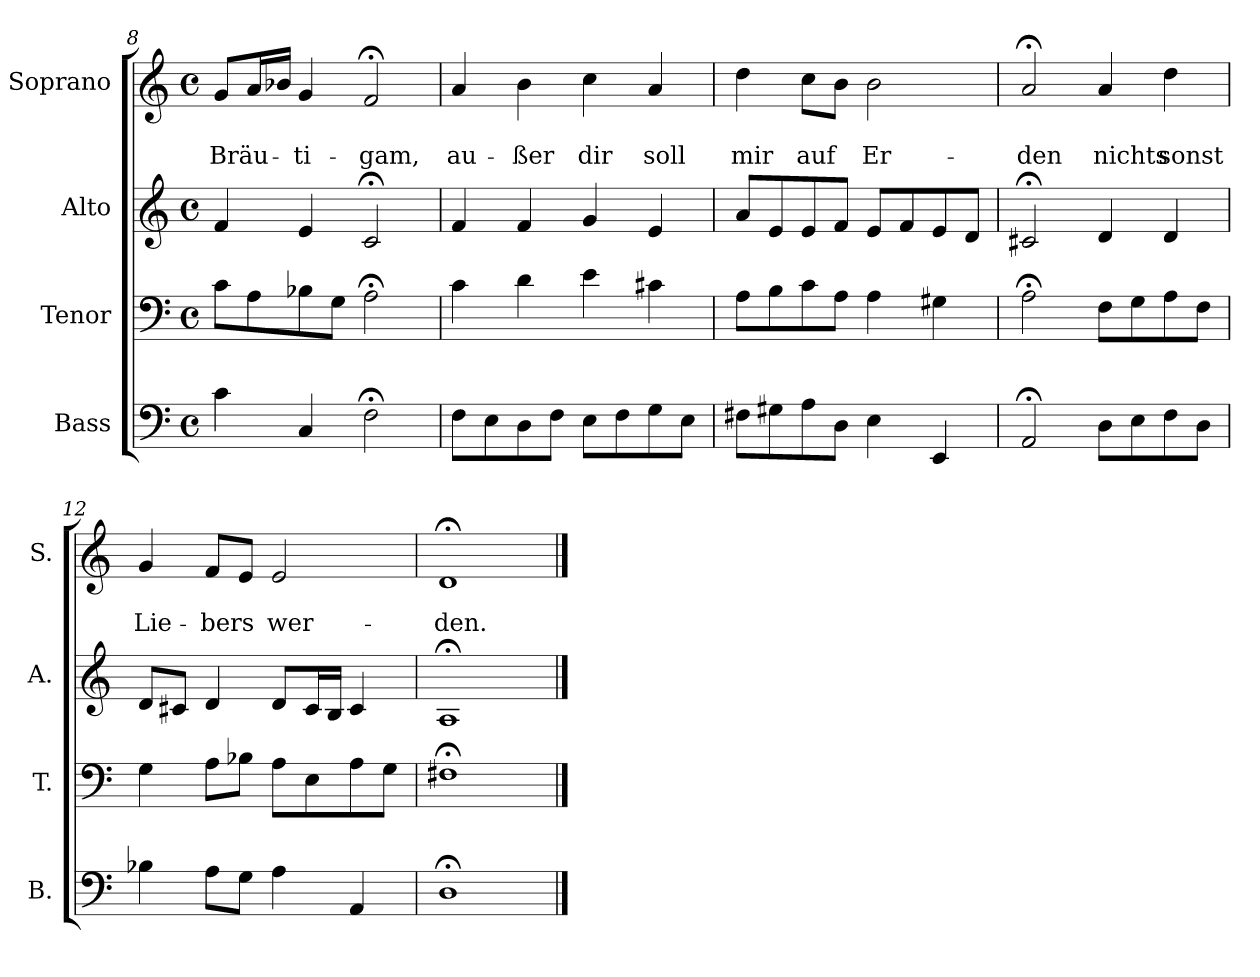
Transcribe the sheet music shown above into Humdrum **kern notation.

**kern	**kern	**kern	**kern	**text	**text
*part4	*part3	*part2	*part1	*part1	*part1
*staff4	*staff3	*staff2	*staff1	*staff1	*staff1
*I"Bass	*I"Tenor	*I"Alto	*I"Soprano	*	*
*I'B.	*I'T.	*I'A.	*I'S.	*	*
*clefF4	*clefF4	*clefG2	*clefG2	*	*
*k[]	*k[]	*k[]	*k[]	*	*
*a:	*a:	*a:	*a:	*	*
*M4/4	*M4/4	*M4/4	*M4/4	*	*
*met(c)	*met(c)	*met(c)	*met(c)	*	*
=8	=8	=8	=8	=8	=8
4c\	8c\L	4f/	8g/L	.	Bräu-
.	8A\	.	16a/L	.	.
.	.	.	16b-X/JJ	.	.
4C/	8B-X\	4e/	4g/	.	-ti-
.	8G\J	.	.	.	.
2F;<\	2A;<\	2c;</	2f;</	.	-gam,
!!LO:PB:g=z
=9	=9	=9	=9	=9	=9
8F\L	4c\	4f/	4a/	.	au-
8E\	.	.	.	.	.
8D\	4d\	4f/	4b\	.	-ßer
8F\J	.	.	.	.	.
8E\L	4e\	4g/	4cc\	.	dir
8F\	.	.	.	.	.
8G\	4c#X\	4e/	4a/	.	soll
8E\J	.	.	.	.	.
=10	=10	=10	=10	=10	=10
8F#X\L	8A\L	8a/L	4dd\	.	mir
8G#X\	8B\	8e/	.	.	.
8A\	8c\	8e/	8cc\L	.	auf
8D\J	8A\J	8f/J	8b\J	.	.
4E\	4A\	8e/L	2b\	.	Er-
.	.	8f/	.	.	.
4EE/	4G#X\	8e/	.	.	.
.	.	8d/J	.	.	.
=11	=11	=11	=11	=11	=11
2AA;</	2A;<\	2c#X;</	2a;</	.	-den
8D\L	8F\L	4d/	4a/	.	nichts
8E\	8G\	.	.	.	.
8F\	8A\	4d/	4dd\	.	sonst
8D\J	8F\J	.	.	.	.
=12	=12	=12	=12	=12	=12
4B-X\	4G\	8d/L	4g/	.	Lie-
.	.	8c#X/J	.	.	.
8A\L	8A\L	4d/	8f/L	.	-bers
8G\J	8B-X\J	.	8e/J	.	.
4A\	8A\L	8d/L	2e/	.	wer-
.	8E\	16c#/L	.	.	.
.	.	16B/JJ	.	.	.
4AA/	8A\	4c#/	.	.	.
.	8G\J	.	.	.	.
=13	=13	=13	=13	=13	=13
1D;<	1F#X;<	1A;<	1d;<	.	-den.
==	==	==	==	==	==
*-	*-	*-	*-	*-	*-
